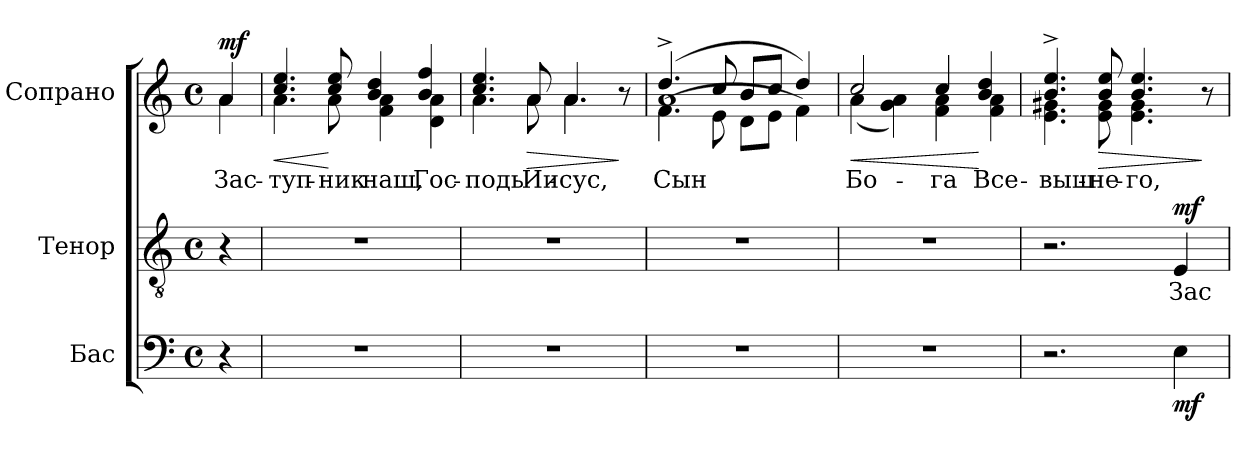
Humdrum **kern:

**kern	**dynam	**kern	**text	**dynam	**kern	**text	**dynam
*part3	*part3	*part2	*part2	*part2	*part1	*part1	*part1
*staff3	*staff3	*staff2	*staff2	*staff2	*staff1	*staff1	*staff1
*I"Бас	*	*I"Тенор	*	*	*I"Сопрано	*	*
!!LO:PB:g=z
*clefF4	*	*clefGv2	*	*	*clefG2	*	*
*	*	*ITrd7c12	*	*	*	*	*
*k[]	*	*k[]	*	*	*k[]	*	*
*C:	*	*C:	*	*	*C:	*	*
*M4/4	*	*M4/4	*	*	*M4/4	*	*
*met(c)	*	*met(c)	*	*	*met(c)	*	*
*MM70	*	*MM70	*	*	*MM70	*	*
=1	=1	=1	=1	=1	=1	=1	=1
!	!	!	!	!	!LO:TX:a:t=Молитвенно	!	!
!	!	!	!	!	!	!LO:LY:b:color=#000000	!
*	*	*	*	*	*^	*	*
4r	.	4r	.	.	4ai/	4ai\	Зас-	mf
=2	=2	=2	=2	=2	=2	=2	=2	=2
!	!	!	!	!	!	!	!LO:LY:b:color=#000000	!LO:HP:b
1r	.	1r	.	.	4.cci/ 4.eei	4.ai\	-туп-	<
!	!	!	!	!	!	!	!LO:LY:b:color=#000000	!
.	.	.	.	.	8cci/ 8eei	8ai\	-ник	[
!	!	!	!	!	!	!	!LO:LY:b:color=#000000	!
.	.	.	.	.	4bi/ 4ddi	4fi\ 4ai	наш,	.
!	!	!	!	!	!	!	!LO:LY:b:color=#000000	!
.	.	.	.	.	4bi/ 4ffi	4di\ 4ai	Гос-	.
=3	=3	=3	=3	=3	=3	=3	=3	=3
!	!	!	!	!	!	!	!LO:LY:b:color=#000000	!
1r	.	1r	.	.	4.cci/ 4.eei	4.ai\	-подь	.
!	!	!	!	!	!	!	!LO:LY:b:color=#000000	!LO:HP:b
.	.	.	.	.	8ai/	8ai\	Ии-	>
!	!	!	!	!	!	!	!LO:LY:b:color=#000000	!
.	.	.	.	.	4.ai/	4.ai\	-сус,	.
.	.	.	.	.	8r	8ryy	.	]
*	*	*	*	*	*v	*v	*	*
=4	=4	=4	=4	=4	=4	=4	=4
*	*	*	*	*	*^	*	*
!	!	!	!	!	!	!	!LO:LY:b:color=#000000	!
*	*	*	*	*	*	*^	*	*
1r	.	1r	.	.	(4.dd^i/	1ai	(4.fi\	Сын	.
.	.	.	.	.	8cci/	.	8ei\	.	.
.	.	.	.	.	8bi/L	.	8di\L	.	.
.	.	.	.	.	8cci/J	.	8ei\J	.	.
.	.	.	.	.	4ddi/)	.	4fi\)	.	.
*	*	*	*	*	*v	*v	*v	*	*
=5	=5	=5	=5	=5	=5	=5	=5
*	*	*	*	*	*^	*	*
*	*	*	*	*	*	*^	*	*
!	!	!	!	!	!	!	!	!LO:LY:b:color=#000000	!LO:HP:b
*	*	*	*	*	*	*v	*v	*	*
1r	.	1r	.	.	2cci/	(4ai\	Бо-	<
.	.	.	.	.	.	4gi\ 4ai)	.	.
!	!	!	!	!	!	!	!LO:LY:b:color=#000000	!
.	.	.	.	.	4cci/	4fi\ 4ai	-га	.
!	!	!	!	!	!	!	!LO:LY:b:color=#000000	!
.	.	.	.	.	4bi/ 4ddi	4fi\ 4ai	Все-	[
!!LO:LB:g=z	!!
=6	=6	=6	=6	=6	=6	=6	=6	=6
!	!	!	!	!	!	!	!LO:LY:b:color=#000000	!
2.r	.	2.r	.	.	4.bi/^ 4.eei^	4.ei\ 4.g#Xi	-выш-	.
!	!	!	!	!	!	!	!LO:LY:b:color=#000000	!LO:HP:b
.	.	.	.	.	8bi/ 8eei	8ei\ 8g#i	-не-	>
!	!	!	!	!	!	!	!LO:LY:b:color=#000000	!
.	.	.	.	.	4.bi/ 4.eei	4.ei\ 4.g#i	-го,	.
!	!	!	!LO:LY:b:color=#000000	!	!	!	!	!
4Ei\	mf	4EEi/	Зас-	mf	.	.	.	.
.	.	.	.	.	8r	8ryy	.	]
*	*	*	*	*	*v	*v	*	*
=	=	=	=	=	=	=	=
*-	*-	*-	*-	*-	*-	*-	*-
